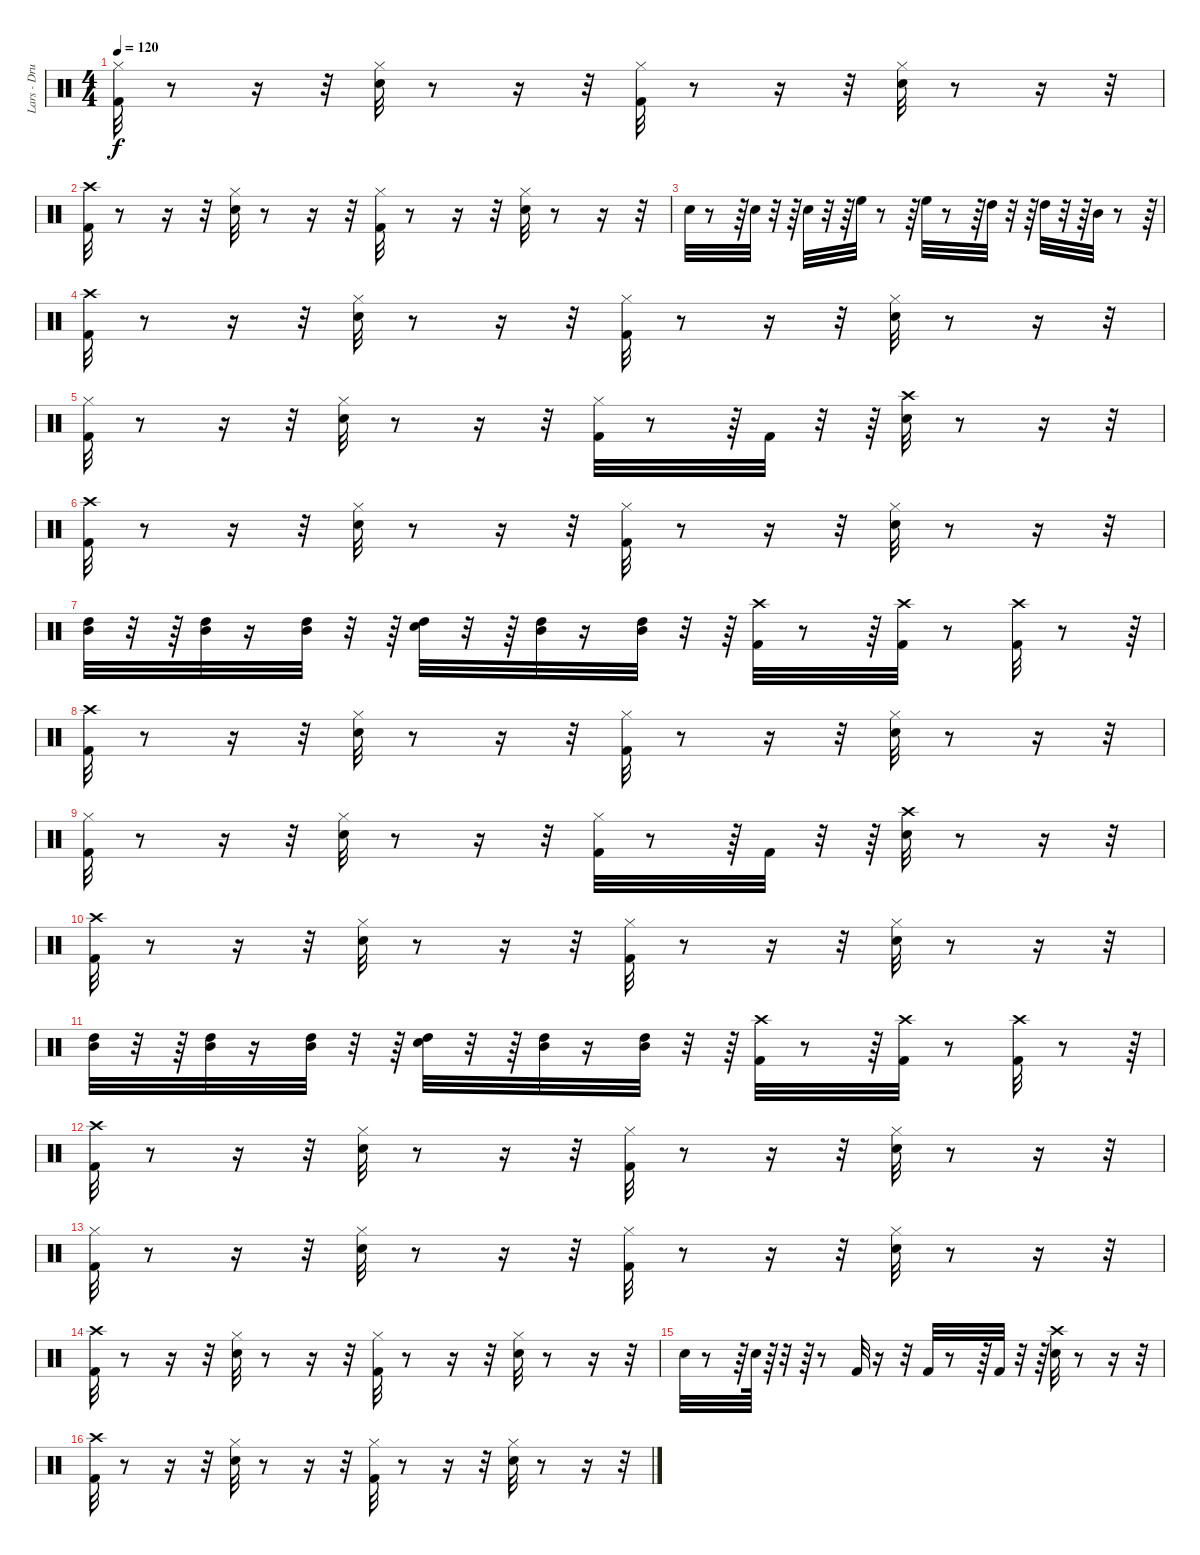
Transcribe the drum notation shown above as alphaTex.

\track ("Lars - Drums" "Lars - Dru") {instrument percussion}
\staff {score}
\articulation defaults
\ts (4 4)
\tempo 120
\clef neutral
\ks c
("Kick (hit) 2" "Hi-Hat (closed)").32{dy f} r.8 r.16 r.32 ("Snare (hit) 2" "Hi-Hat (closed)").32 r.8 r.16 r.32 ("Kick (hit) 2" "Hi-Hat (closed)").32 r.8 r.16 r.32 ("Snare (hit) 2" "Hi-Hat (closed)").32 r.8 r.16 r.32 |
("Crash high (hit)" "Kick (hit) 2").32 r.8 r.16 r.32 ("Hi-Hat (closed)" "Snare (hit) 2").32 r.8 r.16 r.32 ("Hi-Hat (closed)" "Kick (hit) 2").32 r.8 r.16 r.32 ("Hi-Hat (closed)" "Snare (hit) 2").32 r.8 r.16 r.32 |
"Snare (hit) 2".32 r.8 r.64 "Snare (hit) 2".32 r.32 r.64 "Snare (hit) 2".32 r.32 r.64 "High Floor Tom (hit)".32 r.8 r.64 "High Floor Tom (hit)".32 r.8 r.64 "High Tom (hit)".32 r.32 r.64 "High Tom (hit)".32 r.32 r.64 "Mid Tom (hit)".32 r.8 r.64 |
("Kick (hit) 2" "Crash high (hit)").32 r.8 r.16 r.32 ("Snare (hit) 2" "Hi-Hat (closed)").32 r.8 r.16 r.32 ("Kick (hit) 2" "Hi-Hat (closed)").32 r.8 r.16 r.32 ("Snare (hit) 2" "Hi-Hat (closed)").32 r.8 r.16 r.32 |
("Hi-Hat (closed)" "Kick (hit) 2").32 r.8 r.16 r.32 ("Snare (hit) 2" "Hi-Hat (closed)").32 r.8 r.16 r.32 ("Kick (hit) 2" "Hi-Hat (closed)").32 r.8 r.64 "Kick (hit) 2".32 r.32 r.64 ("Crash high (hit)" "Snare (hit) 2").32 r.8 r.16 r.32 |
("Kick (hit) 2" "Crash high (hit)").32 r.8 r.16 r.32 ("Snare (hit) 2" "Hi-Hat (closed)").32 r.8 r.16 r.32 ("Kick (hit) 2" "Hi-Hat (closed)").32 r.8 r.16 r.32 ("Snare (hit) 2" "Hi-Hat (closed)").32 r.8 r.16 r.32 |
("High Tom (hit)" "Mid Tom (hit)").32 r.32 r.64 ("High Tom (hit)" "Mid Tom (hit)").32 r.16 ("High Tom (hit)" "Mid Tom (hit)").32 r.32 r.64 ("Snare (hit) 2" "High Tom (hit)").32 r.32 r.64 ("High Tom (hit)" "Mid Tom (hit)").32 r.16 ("High Tom (hit)" "Mid Tom (hit)").32 r.32 r.64 ("Kick (hit) 2" "Crash high (hit)").32 r.8 r.64 ("Kick (hit) 2" "Crash high (hit)").32 r.8 ("Kick (hit) 2" "Crash high (hit)").32 r.8 r.64 |
("Kick (hit) 2" "Crash high (hit)").32 r.8 r.16 r.32 ("Snare (hit) 2" "Hi-Hat (closed)").32 r.8 r.16 r.32 ("Kick (hit) 2" "Hi-Hat (closed)").32 r.8 r.16 r.32 ("Snare (hit) 2" "Hi-Hat (closed)").32 r.8 r.16 r.32 |
("Hi-Hat (closed)" "Kick (hit) 2").32 r.8 r.16 r.32 ("Snare (hit) 2" "Hi-Hat (closed)").32 r.8 r.16 r.32 ("Kick (hit) 2" "Hi-Hat (closed)").32 r.8 r.64 "Kick (hit) 2".32 r.32 r.64 ("Crash high (hit)" "Snare (hit) 2").32 r.8 r.16 r.32 |
("Kick (hit) 2" "Crash high (hit)").32 r.8 r.16 r.32 ("Snare (hit) 2" "Hi-Hat (closed)").32 r.8 r.16 r.32 ("Kick (hit) 2" "Hi-Hat (closed)").32 r.8 r.16 r.32 ("Snare (hit) 2" "Hi-Hat (closed)").32 r.8 r.16 r.32 |
("High Tom (hit)" "Mid Tom (hit)").32 r.32 r.64 ("High Tom (hit)" "Mid Tom (hit)").32 r.16 ("High Tom (hit)" "Mid Tom (hit)").32 r.32 r.64 ("Snare (hit) 2" "High Tom (hit)").32 r.32 r.64 ("High Tom (hit)" "Mid Tom (hit)").32 r.16 ("High Tom (hit)" "Mid Tom (hit)").32 r.32 r.64 ("Kick (hit) 2" "Crash high (hit)").32 r.8 r.64 ("Kick (hit) 2" "Crash high (hit)").32 r.8 ("Kick (hit) 2" "Crash high (hit)").32 r.8 r.64 |
("Kick (hit) 2" "Crash high (hit)").32 r.8 r.16 r.32 ("Snare (hit) 2" "Hi-Hat (closed)").32 r.8 r.16 r.32 ("Kick (hit) 2" "Hi-Hat (closed)").32 r.8 r.16 r.32 ("Snare (hit) 2" "Hi-Hat (closed)").32 r.8 r.16 r.32 |
("Kick (hit) 2" "Hi-Hat (closed)").32 r.8 r.16 r.32 ("Snare (hit) 2" "Hi-Hat (closed)").32 r.8 r.16 r.32 ("Kick (hit) 2" "Hi-Hat (closed)").32 r.8 r.16 r.32 ("Snare (hit) 2" "Hi-Hat (closed)").32 r.8 r.16 r.32 |
("Kick (hit) 2" "Crash high (hit)").32 r.8 r.16 r.32 ("Hi-Hat (closed)" "Snare (hit) 2").32 r.8 r.16 r.32 ("Hi-Hat (closed)" "Kick (hit) 2").32 r.8 r.16 r.32 ("Hi-Hat (closed)" "Snare (hit) 2").32 r.8 r.16 r.32 |
"Snare (hit) 2".32 r.8 r.64 "Snare (hit) 2".64 r.64 r.32 r.64 r.8 "Kick (hit) 2".32 r.16 r.32 "Kick (hit) 2".32 r.8 r.64 "Kick (hit) 2".32 r.32 r.64 ("Crash high (hit)" "Snare (hit) 2").32 r.8 r.16 r.32 |
("Kick (hit) 2" "Crash high (hit)").32 r.8 r.16 r.32 ("Hi-Hat (closed)" "Snare (hit) 2").32 r.8 r.16 r.32 ("Hi-Hat (closed)" "Kick (hit) 2").32 r.8 r.16 r.32 ("Hi-Hat (closed)" "Snare (hit) 2").32 r.8 r.16 r.32
